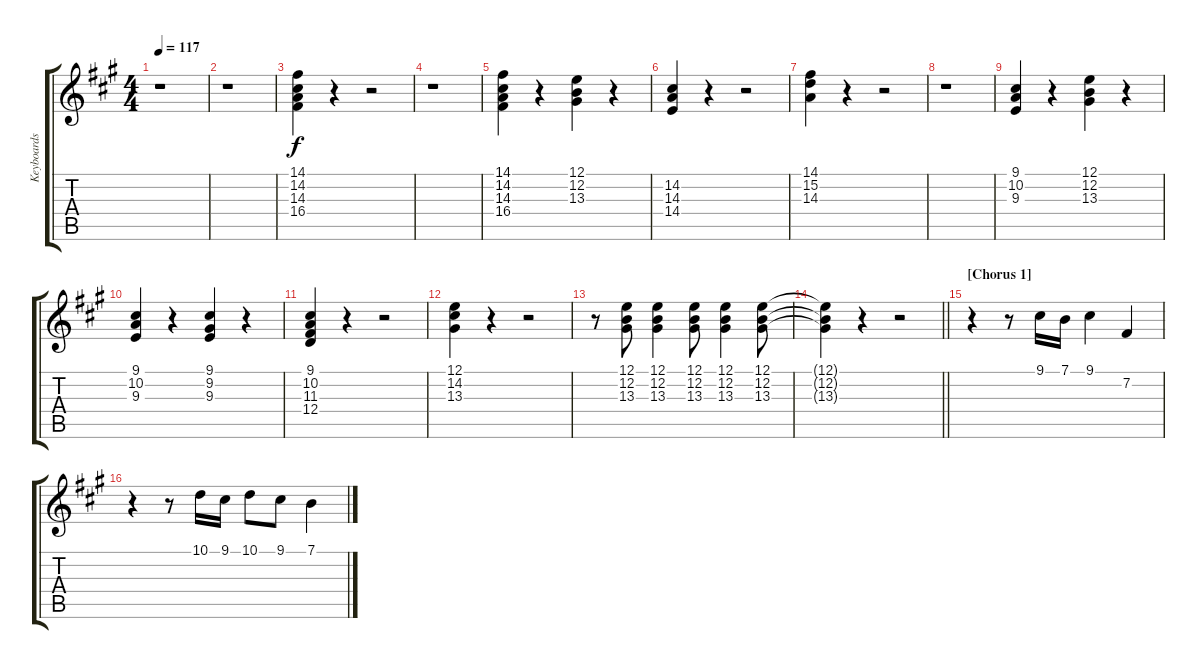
\track ("Keyboards I" "Keyboards ") {instrument lead2sawtooth}
\staff {score tabs}
\tuning (E4 B3 G3 D3 A2 E2) {hide}
\ts (4 4)
\tempo 117
\clef g2
\ks a
r.1{dy f} |
r.1 |
(14.1 14.2 14.3 16.4).4{volume 10 instrument pad3polysynth} r.4 r.2 |
r.1 |
(14.1 14.2 14.3 16.4).4 r.4 (12.1 12.2 13.3).4 r.4 |
(14.2 14.3 14.4).4 r.4 r.2 |
(14.1 15.2 14.3).4 r.4 r.2 |
r.1 |
(9.1 10.2 9.3).4 r.4 (12.1 12.2 13.3).4 r.4 |
(9.1 10.2 9.3).4 r.4 (9.1 9.2 9.3).4 r.4 |
(9.1 10.2 11.3 12.4).4 r.4 r.2 |
(12.1 14.2 13.3).4 r.4 r.2 |
r.8 (12.1 12.2 13.3).8 (12.1 12.2 13.3).4 (12.1 12.2 13.3).8 (12.1 12.2 13.3).4 (12.1 12.2 13.3).8 |
\barLineRight lightlight
(12.1{t} 12.2{t} 13.3{t}).4 r.4 r.2 |
\section ("" "[Chorus 1]")
r.4{instrument synthbrass1} r.8 9.1.16 7.1.16 9.1.4 7.2.4 |
r.4 r.8 10.1.16 9.1.16 10.1.8 9.1.8 7.1.4
